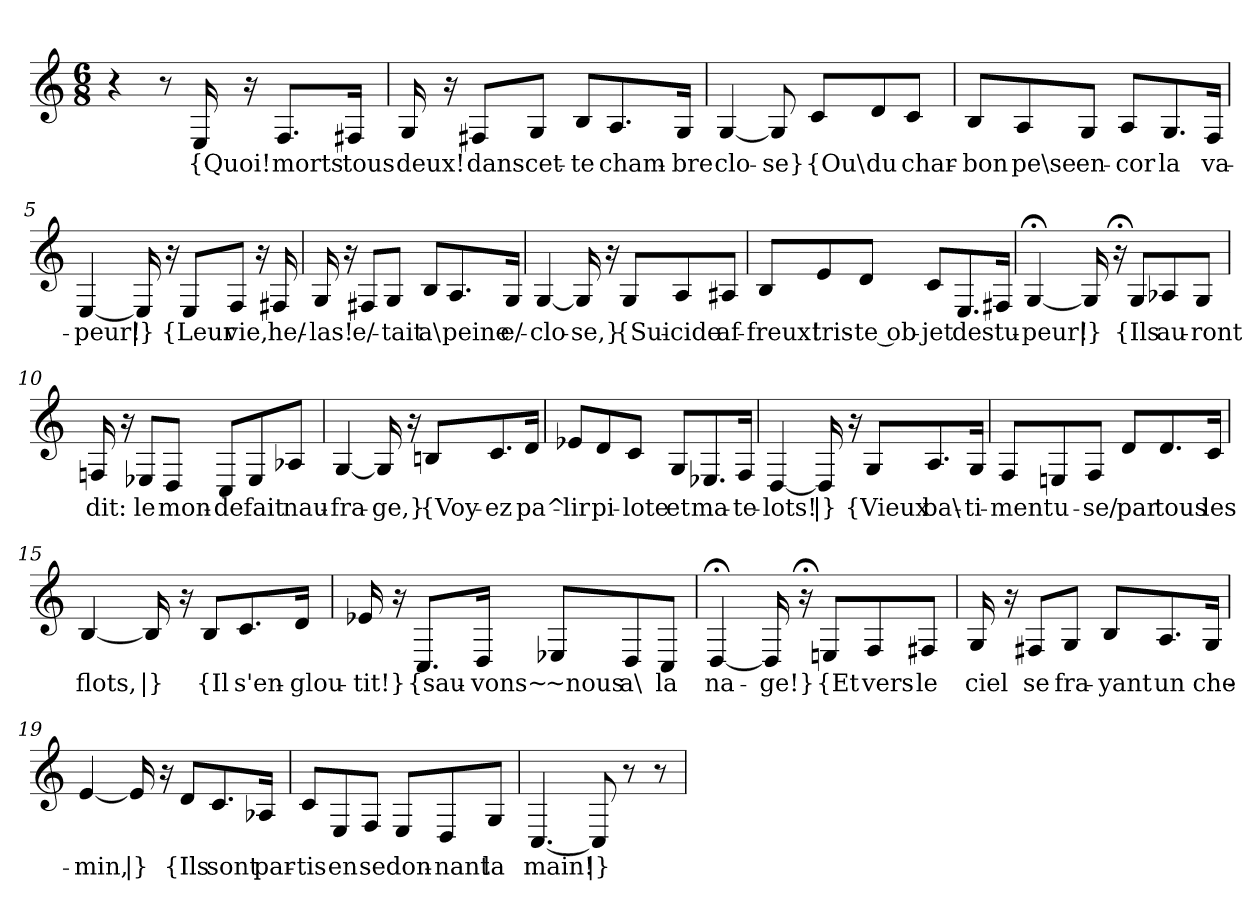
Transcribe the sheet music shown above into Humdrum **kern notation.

**kern	**text
*part1	*part1
*staff1	*staff1
*clefG2	*
*k[]	*
*M6/8	*
=1	=1
4r	.
8r	.
!	!LO:LY:b
16E/	{Quoi!
16r	.
!	!LO:LY:b
8.F/L	morts
!	!LO:LY:b
16F#X/Jk	tous
=2	=2
!	!LO:LY:b
16G/	deux!
16r	.
!	!LO:LY:b
8F#X/L	dans
!	!LO:LY:b
8G/J	cet-
!	!LO:LY:b
8B/L	-te
!	!LO:LY:b
8.A/	cham-
!	!LO:LY:b
16G/Jk	-bre
=3	=3
!	!LO:LY:b
[4G/	clo-
!	!LO:LY:b
8G/]	-se}
!	!LO:LY:b
8c/L	{Ou\
!	!LO:LY:b
8d/	du
!	!LO:LY:b
8c/J	char-
=4	=4
!	!LO:LY:b
8B/L	-bon
!	!LO:LY:b
8A/	pe\se
!	!LO:LY:b
8G/J	en-
!	!LO:LY:b
8A/L	-cor
!	!LO:LY:b
8.G/	la
!	!LO:LY:b
16F/Jk	va-
!!LO:LB:g=z
=5	=5
!	!LO:LY:b
[4E/	-peur!
!	!LO:LY:b
16E/]	|}
16r	.
!	!LO:LY:b
8E/L	{Leur
!	!LO:LY:b
8F/J	vie,
16r	.
!	!LO:LY:b
16F#X/	he/-
=6	=6
!	!LO:LY:b
16G/	-las!
16r	.
!	!LO:LY:b
8F#X/L	e/-
!	!LO:LY:b
8G/J	-tait
!	!LO:LY:b
8B/L	a\
!	!LO:LY:b
8.A/	peine
!	!LO:LY:b
16G/Jk	e/-
=7	=7
!	!LO:LY:b
[4G/	-clo-
!	!LO:LY:b
16G/]	-se,}
16r	.
!	!LO:LY:b
8G/L	{Sui-
!	!LO:LY:b
8A/	-cide
!	!LO:LY:b
8A#X/J	af-
!!LO:LB:g=z
=8	=8
!	!LO:LY:b
8B/L	-freux!
!	!LO:LY:b
8e/	tris-
!	!LO:LY:b
8d/J	-te ob-
!	!LO:LY:b
8c/L	-jet
!	!LO:LY:b
8.E/	de
!	!LO:LY:b
16F#X/Jk	stu-
=9	=9
!	!LO:LY:b
[4G;</	-peur!
!	!LO:LY:b
16G/]	|}
16r;<	.
!	!LO:LY:b
8G/L	{Ils
!	!LO:LY:b
8A-X/	au-
!	!LO:LY:b
8G/J	-ront
=10	=10
!	!LO:LY:b
16Fn/	dit:
16r	.
!	!LO:LY:b
8E-X/L	le
!	!LO:LY:b
8D/J	mon-
!	!LO:LY:b
8C/L	-de
!	!LO:LY:b
8E-/	fait
!	!LO:LY:b
8A-X/J	nau-
!!LO:LB:g=z
=11	=11
!	!LO:LY:b
[4G/	-fra-
!	!LO:LY:b
16G/]	-ge,}
16r	.
!	!LO:LY:b
8Bn/L	{Voy-
!	!LO:LY:b
8.c/	-ez
!	!LO:LY:b
16d/Jk	pa^-
=12	=12
!	!LO:LY:b
8e-X/L	-lir
!	!LO:LY:b
8d/	pi-
!	!LO:LY:b
8c/J	-lote
!	!LO:LY:b
8G/L	et
!	!LO:LY:b
8.E-X/	ma-
!	!LO:LY:b
16F/Jk	-te-
=13	=13
!	!LO:LY:b
[4D/	-lots!
!	!LO:LY:b
16D/]	|}
16r	.
!	!LO:LY:b
8G/L	{Vieux
!	!LO:LY:b
8.A/	ba\-
!	!LO:LY:b
16G/Jk	-ti-
=14	=14
!	!LO:LY:b
8F/L	-ment
!	!LO:LY:b
8En/	u-
!	!LO:LY:b
8F/J	-se/
!	!LO:LY:b
8d/L	par
!	!LO:LY:b
8.d/	tous
!	!LO:LY:b
16c/Jk	les
!!LO:LB:g=z
=15	=15
!	!LO:LY:b
[4B/	flots,
!	!LO:LY:b
16B/]	|}
16r	.
!	!LO:LY:b
8B/L	{Il
!	!LO:LY:b
8.c/	s'en-
!	!LO:LY:b
16d/Jk	-glou-
=16	=16
!	!LO:LY:b
16e-X/	-tit!}
16r	.
!	!LO:LY:b
8.C/L	{sau-
!	!LO:LY:b
16D/Jk	-vons~
!	!LO:LY:b
8E-X/L	~nous
!	!LO:LY:b
8D/	a\
!	!LO:LY:b
8C/J	la
=17	=17
!	!LO:LY:b
[4D;</	na-
!	!LO:LY:b
16D/]	-ge!}
16r;<	.
!	!LO:LY:b
8En/L	{Et
!	!LO:LY:b
8F/	vers
!	!LO:LY:b
8F#X/J	le
=18	=18
!	!LO:LY:b
16G/	ciel
16r	.
!	!LO:LY:b
8F#X/L	se
!	!LO:LY:b
8G/J	fra-
!	!LO:LY:b
8B/L	-yant
!	!LO:LY:b
8.A/	un
!	!LO:LY:b
16G/Jk	che-
!!LO:LB:g=z
=19	=19
!	!LO:LY:b
[4e/	-min,
!	!LO:LY:b
16e/]	|}
16r	.
!	!LO:LY:b
8d/L	{Ils
!	!LO:LY:b
8.c/	sont
!	!LO:LY:b
16A-X/Jk	par-
=20	=20
!	!LO:LY:b
8c/L	-tis
!	!LO:LY:b
8E/	en
!	!LO:LY:b
8F/J	se
!	!LO:LY:b
8E/L	don-
!	!LO:LY:b
8D/	-nant
!	!LO:LY:b
8G/J	la
=21	=21
!	!LO:LY:b
[4.C/	main!
!	!LO:LY:b
8C/]	|}
8r	.
8r	.
=	=
*-	*-
